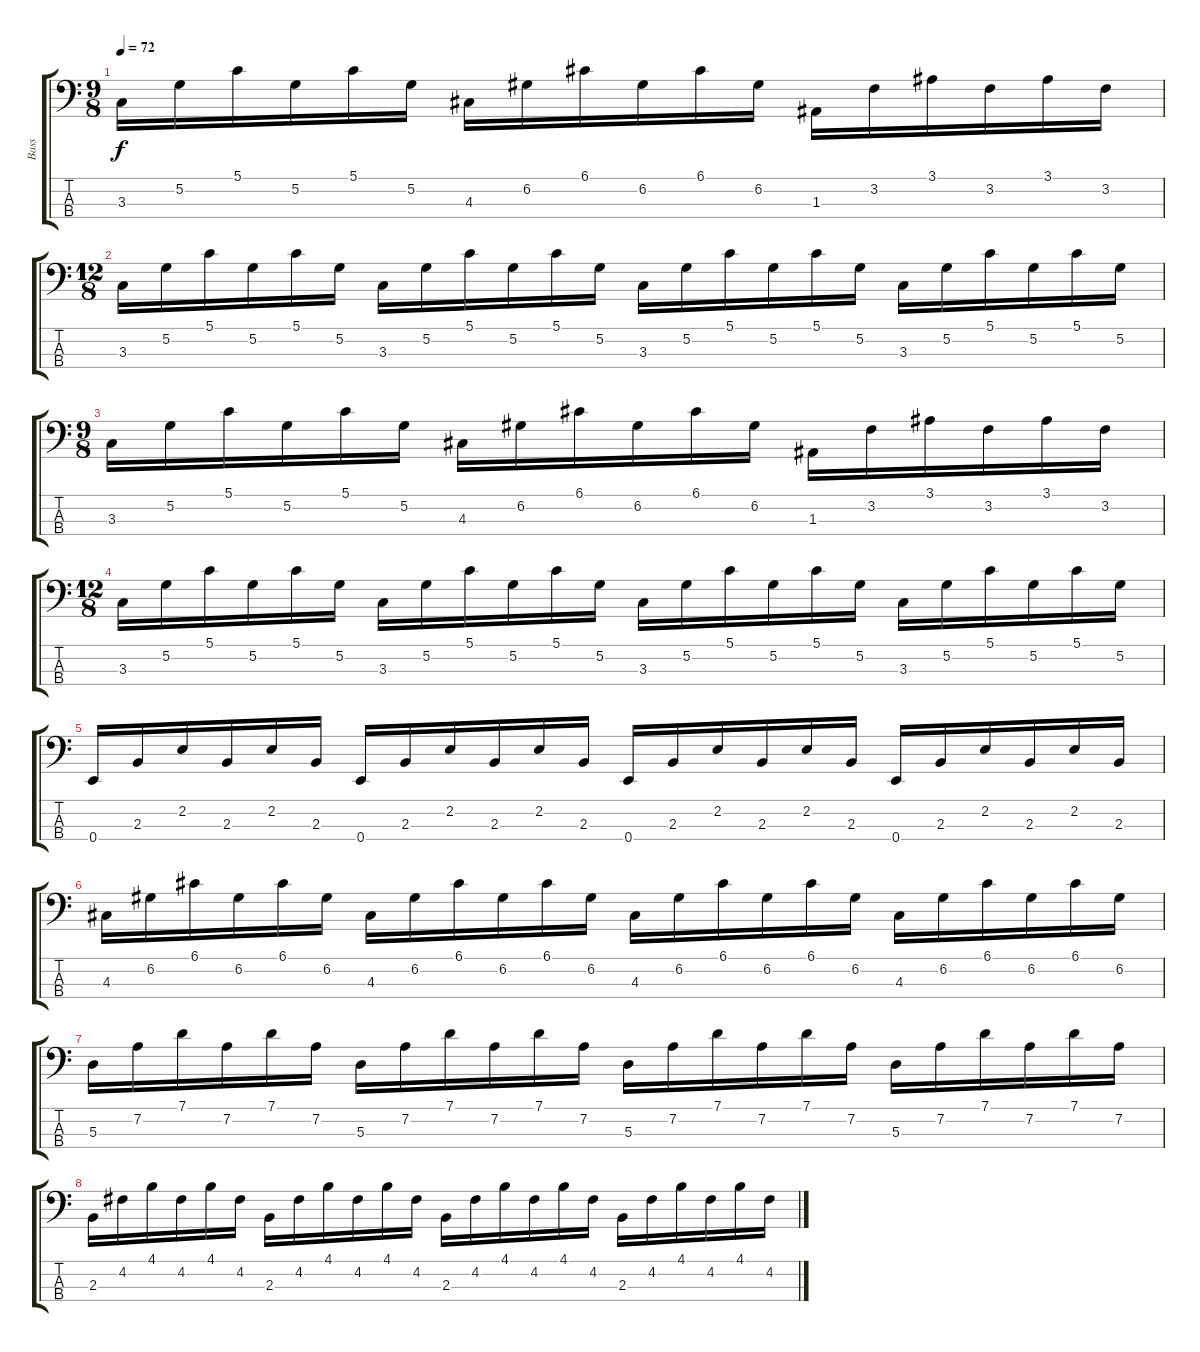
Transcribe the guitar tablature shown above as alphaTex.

\track ("Bass" "Bass") {instrument electricbasspick}
\staff {score tabs}
\tuning (G2 D2 A1 E1) {hide}
\ts (9 8)
\tempo 72
\clef f4
\ks c
3.3.16{dy f} 5.2.16 5.1.16 5.2.16 5.1.16 5.2.16 4.3.16 6.2.16 6.1.16 6.2.16 6.1.16 6.2.16 1.3.16 3.2.16 3.1.16 3.2.16 3.1.16 3.2.16 |
\ts (12 8)
3.3.16 5.2.16 5.1.16 5.2.16 5.1.16 5.2.16 3.3.16 5.2.16 5.1.16 5.2.16 5.1.16 5.2.16 3.3.16 5.2.16 5.1.16 5.2.16 5.1.16 5.2.16 3.3.16 5.2.16 5.1.16 5.2.16 5.1.16 5.2.16 |
\ts (9 8)
3.3.16 5.2.16 5.1.16 5.2.16 5.1.16 5.2.16 4.3.16 6.2.16 6.1.16 6.2.16 6.1.16 6.2.16 1.3.16 3.2.16 3.1.16 3.2.16 3.1.16 3.2.16 |
\ts (12 8)
3.3.16 5.2.16 5.1.16 5.2.16 5.1.16 5.2.16 3.3.16 5.2.16 5.1.16 5.2.16 5.1.16 5.2.16 3.3.16 5.2.16 5.1.16 5.2.16 5.1.16 5.2.16 3.3.16 5.2.16 5.1.16 5.2.16 5.1.16 5.2.16 |
0.4.16 2.3.16 2.2.16 2.3.16 2.2.16 2.3.16 0.4.16 2.3.16 2.2.16 2.3.16 2.2.16 2.3.16 0.4.16 2.3.16 2.2.16 2.3.16 2.2.16 2.3.16 0.4.16 2.3.16 2.2.16 2.3.16 2.2.16 2.3.16 |
4.3.16 6.2.16 6.1.16 6.2.16 6.1.16 6.2.16 4.3.16 6.2.16 6.1.16 6.2.16 6.1.16 6.2.16 4.3.16 6.2.16 6.1.16 6.2.16 6.1.16 6.2.16 4.3.16 6.2.16 6.1.16 6.2.16 6.1.16 6.2.16 |
5.3.16 7.2.16 7.1.16 7.2.16 7.1.16 7.2.16 5.3.16 7.2.16 7.1.16 7.2.16 7.1.16 7.2.16 5.3.16 7.2.16 7.1.16 7.2.16 7.1.16 7.2.16 5.3.16 7.2.16 7.1.16 7.2.16 7.1.16 7.2.16 |
2.3.16 4.2.16 4.1.16 4.2.16 4.1.16 4.2.16 2.3.16 4.2.16 4.1.16 4.2.16 4.1.16 4.2.16 2.3.16 4.2.16 4.1.16 4.2.16 4.1.16 4.2.16 2.3.16 4.2.16 4.1.16 4.2.16 4.1.16 4.2.16
